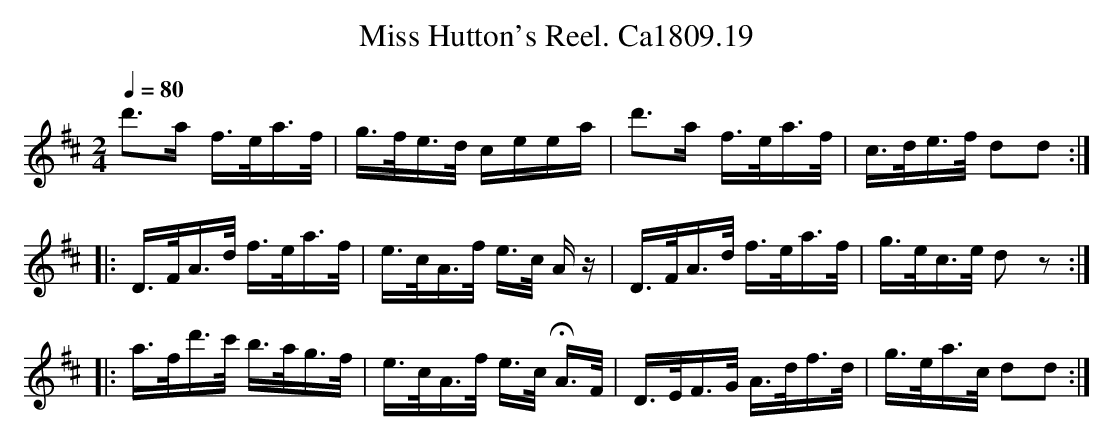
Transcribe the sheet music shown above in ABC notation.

X:1
T:Miss Hutton's Reel. Ca1809.19
M:2/4
L:1/16
Q:1/4=80
K:D
d'3a f>ea>f|g>fe>d ceea|d'3a f>ea>f|c>de>f d2d2:|
|:D>FA>d f>ea>f|e>cA>f e>c Az|D>FA>d f>ea>f|g>ec>e d2 z2:|
|:a>fd'>c' b>ag>f|e>cA>f e>c HA>F|D>EF>G A>df>d|g>ea>c d2d2:|
